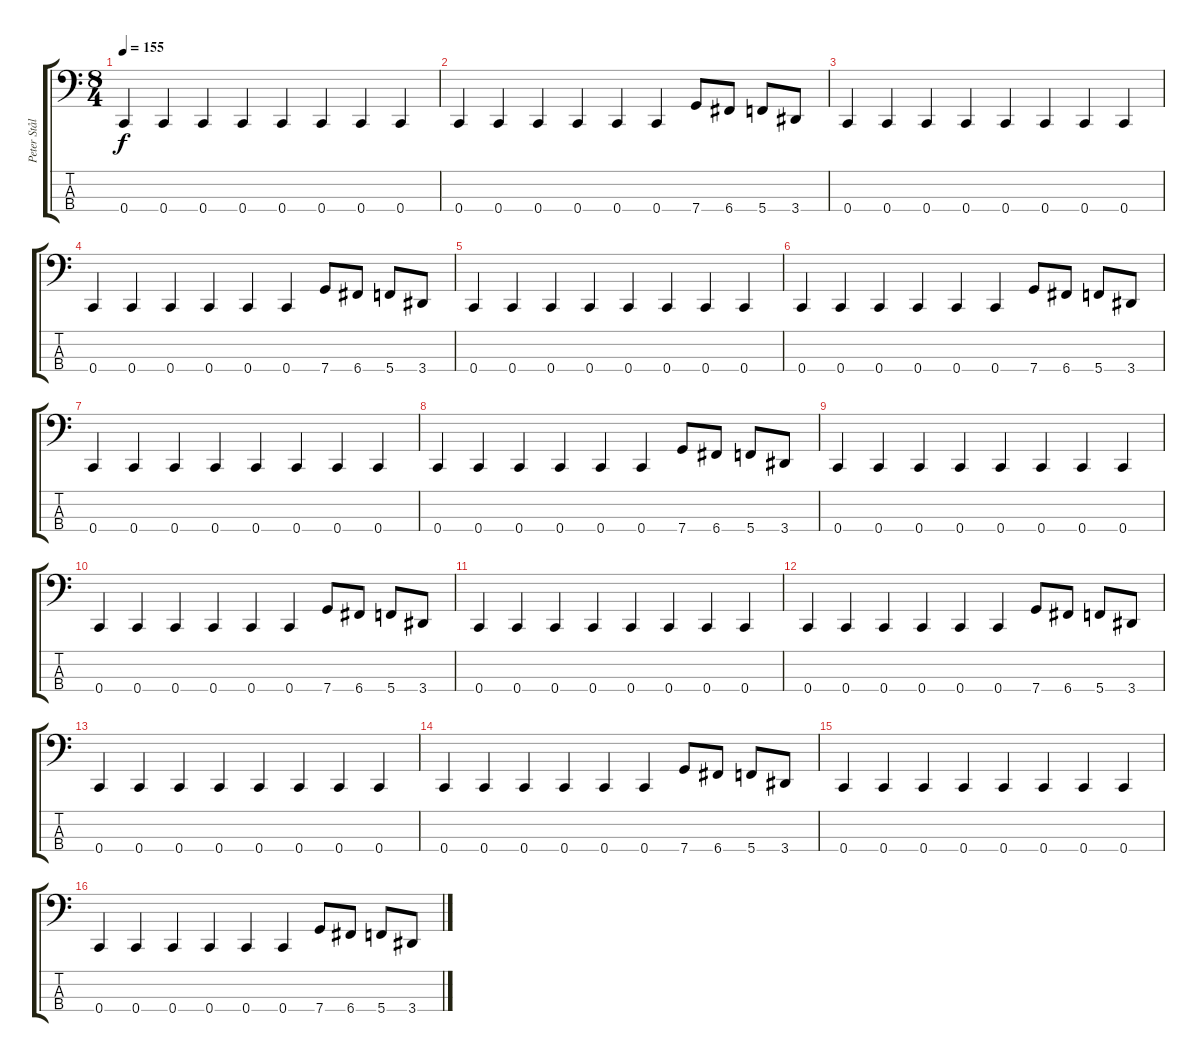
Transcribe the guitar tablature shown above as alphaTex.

\track ("Peter Stålfors - Bass" "Peter Stål") {instrument slapbass1}
\staff {score tabs}
\tuning (Eb2 Bb1 F1 C1) {hide}
\ts (8 4)
\tempo 155
\clef f4
\ks c
0.4.4{dy f} 0.4.4 0.4.4 0.4.4 0.4.4 0.4.4 0.4.4 0.4.4 |
0.4.4 0.4.4 0.4.4 0.4.4 0.4.4 0.4.4 7.4.8 6.4.8 5.4.8 3.4.8 |
0.4.4 0.4.4 0.4.4 0.4.4 0.4.4 0.4.4 0.4.4 0.4.4 |
0.4.4 0.4.4 0.4.4 0.4.4 0.4.4 0.4.4 7.4.8 6.4.8 5.4.8 3.4.8 |
0.4.4 0.4.4 0.4.4 0.4.4 0.4.4 0.4.4 0.4.4 0.4.4 |
0.4.4 0.4.4 0.4.4 0.4.4 0.4.4 0.4.4 7.4.8 6.4.8 5.4.8 3.4.8 |
0.4.4 0.4.4 0.4.4 0.4.4 0.4.4 0.4.4 0.4.4 0.4.4 |
0.4.4 0.4.4 0.4.4 0.4.4 0.4.4 0.4.4 7.4.8 6.4.8 5.4.8 3.4.8 |
0.4.4 0.4.4 0.4.4 0.4.4 0.4.4 0.4.4 0.4.4 0.4.4 |
0.4.4 0.4.4 0.4.4 0.4.4 0.4.4 0.4.4 7.4.8 6.4.8 5.4.8 3.4.8 |
0.4.4 0.4.4 0.4.4 0.4.4 0.4.4 0.4.4 0.4.4 0.4.4 |
0.4.4 0.4.4 0.4.4 0.4.4 0.4.4 0.4.4 7.4.8 6.4.8 5.4.8 3.4.8 |
0.4.4 0.4.4 0.4.4 0.4.4 0.4.4 0.4.4 0.4.4 0.4.4 |
0.4.4 0.4.4 0.4.4 0.4.4 0.4.4 0.4.4 7.4.8 6.4.8 5.4.8 3.4.8 |
0.4.4 0.4.4 0.4.4 0.4.4 0.4.4 0.4.4 0.4.4 0.4.4 |
0.4.4 0.4.4 0.4.4 0.4.4 0.4.4 0.4.4 7.4.8 6.4.8 5.4.8 3.4.8
